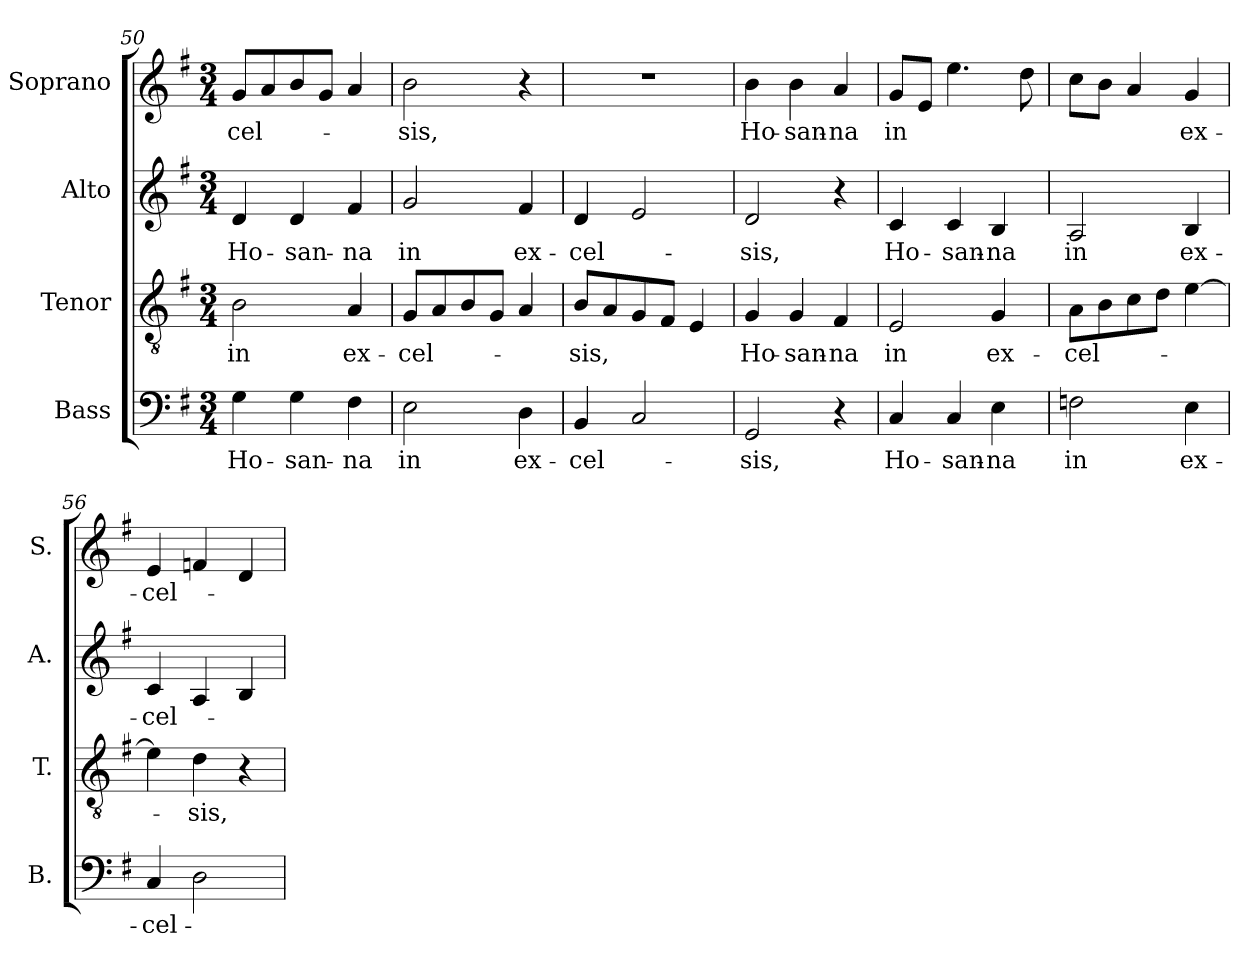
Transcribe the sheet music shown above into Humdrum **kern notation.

**kern	**text	**kern	**text	**kern	**text	**kern	**text
*part4	*part4	*part3	*part3	*part2	*part2	*part1	*part1
*staff4	*staff4	*staff3	*staff3	*staff2	*staff2	*staff1	*staff1
*I"Bass	*	*I"Tenor	*	*I"Alto	*	*I"Soprano	*
*I'B.	*	*I'T.	*	*I'A.	*	*I'S.	*
*clefF4	*	*clefGv2	*	*clefG2	*	*clefG2	*
*	*	*ITrd7c12	*	*	*	*	*
*k[f#]	*	*k[f#]	*	*k[f#]	*	*k[f#]	*
*G:	*	*G:	*	*G:	*	*G:	*
*M3/4	*	*M3/4	*	*M3/4	*	*M3/4	*
=50	=50	=50	=50	=50	=50	=50	=50
!	!LO:LY:b:color=#000000	!	!	!	!	!	!
!	!	!	!LO:LY:b:color=#000000	!	!	!	!
!	!	!	!	!	!LO:LY:b:color=#000000	!	!
!	!	!	!	!	!	!	!LO:LY:b:color=#000000
4Gi\	Ho-	2BBi\	in	4di/	Ho-	8gi/L	-cel-
.	.	.	.	.	.	8ai/	.
!	!LO:LY:b:color=#000000	!	!	!	!	!	!
!	!	!	!	!	!LO:LY:b:color=#000000	!	!
4Gi\	-san-	.	.	4di/	-san-	8bi/	.
.	.	.	.	.	.	8gi/J	.
!	!LO:LY:b:color=#000000	!	!	!	!	!	!
!	!	!	!LO:LY:b:color=#000000	!	!	!	!
!	!	!	!	!	!LO:LY:b:color=#000000	!	!
4F#i\	-na	4AAi/	ex-	4f#i/	-na	4ai/	.
=51	=51	=51	=51	=51	=51	=51	=51
!	!LO:LY:b:color=#000000	!	!	!	!	!	!
!	!	!	!LO:LY:b:color=#000000	!	!	!	!
!	!	!	!	!	!LO:LY:b:color=#000000	!	!
!	!	!	!	!	!	!	!LO:LY:b:color=#000000
2Ei\	in	8GGi/L	-cel-	2gi/	in	2bi\	-sis,
.	.	8AAi/	.	.	.	.	.
.	.	8BBi/	.	.	.	.	.
.	.	8GGi/J	.	.	.	.	.
!	!LO:LY:b:color=#000000	!	!	!	!	!	!
!	!	!	!	!	!LO:LY:b:color=#000000	!	!
4Di\	ex-	4AAi/	.	4f#i/	ex-	4r	.
=52	=52	=52	=52	=52	=52	=52	=52
!	!LO:LY:b:color=#000000	!	!	!	!	!	!
!	!	!	!LO:LY:b:color=#000000	!	!	!	!
!	!	!	!	!	!LO:LY:b:color=#000000	!LO:N:vis=1	!
4BBi/	-cel-	8BBi/L	-sis,	4di/	-cel-	2.r	.
.	.	8AAi/	.	.	.	.	.
2Ci/	.	8GGi/	.	2ei/	.	.	.
.	.	8FF#i/J	.	.	.	.	.
.	.	4EEi/	.	.	.	.	.
=53	=53	=53	=53	=53	=53	=53	=53
!	!LO:LY:b:color=#000000	!	!	!	!	!	!
!	!	!	!LO:LY:b:color=#000000	!	!	!	!
!	!	!	!	!	!LO:LY:b:color=#000000	!	!
!	!	!	!	!	!	!	!LO:LY:b:color=#000000
2GGi/	-sis,	4GGi/	Ho-	2di/	-sis,	4bi\	Ho-
!	!	!	!LO:LY:b:color=#000000	!	!	!	!
!	!	!	!	!	!	!	!LO:LY:b:color=#000000
.	.	4GGi/	-san-	.	.	4bi\	-san-
!	!	!	!LO:LY:b:color=#000000	!	!	!	!
!	!	!	!	!	!	!	!LO:LY:b:color=#000000
4r	.	4FF#i/	-na	4r	.	4ai/	-na
=54	=54	=54	=54	=54	=54	=54	=54
!	!LO:LY:b:color=#000000	!	!	!	!	!	!
!	!	!	!LO:LY:b:color=#000000	!	!	!	!
!	!	!	!	!	!LO:LY:b:color=#000000	!	!
!	!	!	!	!	!	!	!LO:LY:b:color=#000000
4Ci/	Ho-	2EEi/	in	4ci/	Ho-	8gi/L	in
.	.	.	.	.	.	8ei/J	.
!	!LO:LY:b:color=#000000	!	!	!	!	!	!
!	!	!	!	!	!LO:LY:b:color=#000000	!	!
4Ci/	-san-	.	.	4ci/	-san-	4.eei\	.
!	!LO:LY:b:color=#000000	!	!	!	!	!	!
!	!	!	!LO:LY:b:color=#000000	!	!	!	!
!	!	!	!	!	!LO:LY:b:color=#000000	!	!
4Ei\	-na	4GGi/	ex-	4Bi/	-na	.	.
.	.	.	.	.	.	8ddi\	.
=55	=55	=55	=55	=55	=55	=55	=55
!	!LO:LY:b:color=#000000	!	!	!	!	!	!
!	!	!	!LO:LY:b:color=#000000	!	!	!	!
!	!	!	!	!	!LO:LY:b:color=#000000	!	!
2Fni\	in	8AAi\L	-cel-	2Ai/	in	8cci\L	.
.	.	8BBi\	.	.	.	8bi\J	.
.	.	8Ci\	.	.	.	4ai/	.
.	.	8Di\J	.	.	.	.	.
!	!LO:LY:b:color=#000000	!	!	!	!	!	!
!	!	!	!	!	!LO:LY:b:color=#000000	!	!
!	!	!	!	!	!	!	!LO:LY:b:color=#000000
4Ei\	ex-	[4Ei\	.	4Bi/	ex-	4gi/	ex-
!!LO:PB:g=z
=56	=56	=56	=56	=56	=56	=56	=56
!	!LO:LY:b:color=#000000	!	!	!	!	!	!
!	!	!	!	!	!LO:LY:b:color=#000000	!	!
!	!	!	!	!	!	!	!LO:LY:b:color=#000000
4Ci/	-cel-	4Ei\]	.	4ci/	-cel-	4ei/	-cel-
!	!	!	!LO:LY:b:color=#000000	!	!	!	!
2Di\	.	4Di\	-sis,	4Ai/	.	4fni/	.
.	.	4r	.	4Bi/	.	4di/	.
=	=	=	=	=	=	=	=
*-	*-	*-	*-	*-	*-	*-	*-
